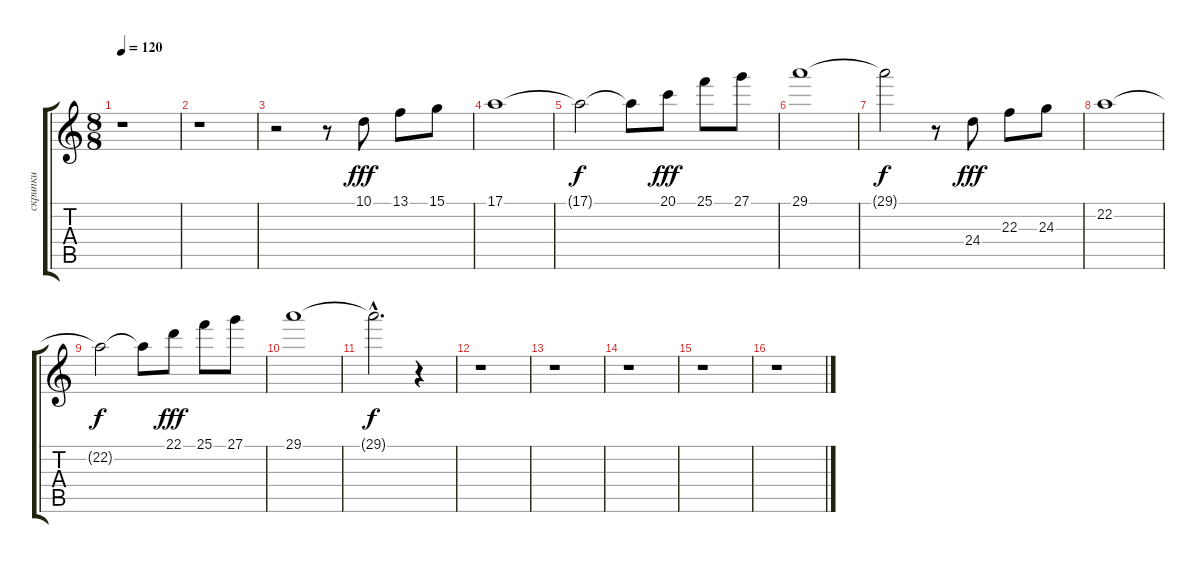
\track ("скрипки" "скрипки") {instrument stringensemble1}
\staff {score tabs}
\tuning (E4 B3 G3 D3 A2 E2) {hide}
\ts (8 8)
\tempo 120
\clef g2
\ks c
r.1{dy f} |
r.1 |
r.2 r.8 10.1.8{dy fff} 13.1.8 15.1.8 |
17.1.1 |
17.1{t}.2{dy f} 17.1{t}.8 20.1.8{dy fff} 25.1.8 27.1.8 |
29.1.1 |
29.1{t}.2{dy f} r.8 24.4.8{dy fff} 22.3.8 24.3.8 |
22.2.1 |
22.2{t}.2{dy f} 22.2{t}.8 22.1.8{dy fff} 25.1.8 27.1.8 |
29.1.1 |
29.1{hac t}.2{d dy f} r.4 |
r.1 |
r.1 |
r.1 |
r.1 |
r.1
